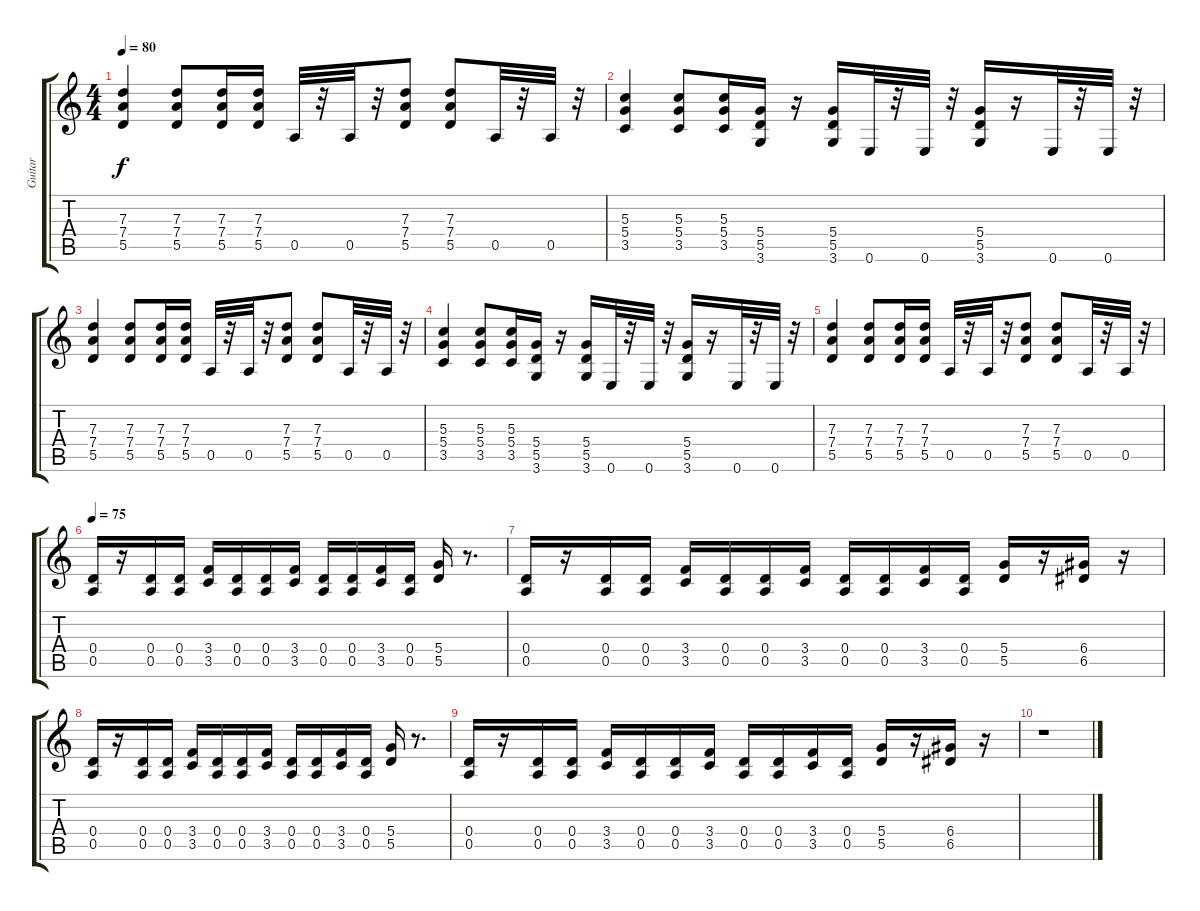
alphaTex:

\track ("Guitar" "Guitar") {instrument overdrivenguitar}
\staff {score tabs}
\tuning (E4 B3 G3 D3 A2 E2) {hide}
\ts (4 4)
\tempo 80
\clef g2
\ks c
(7.3 7.4 5.5).4{dy f} (7.3 7.4 5.5).8 (7.3 7.4 5.5).16 (7.3 7.4 5.5).16 0.5.32 r.32 0.5.32 r.32 (7.3 7.4 5.5).8 (7.3 7.4 5.5).8 0.5.32 r.32 0.5.32 r.32 |
(5.3 5.4 3.5).4 (5.3 5.4 3.5).8 (5.3 5.4 3.5).16 (5.4 5.5 3.6).16 r.16 (5.4 5.5 3.6).16 0.6.32 r.32 0.6.32 r.32 (5.4 5.5 3.6).16 r.16 0.6.32 r.32 0.6.32 r.32 |
(7.3 7.4 5.5).4 (7.3 7.4 5.5).8 (7.3 7.4 5.5).16 (7.3 7.4 5.5).16 0.5.32 r.32 0.5.32 r.32 (7.3 7.4 5.5).8 (7.3 7.4 5.5).8 0.5.32 r.32 0.5.32 r.32 |
(5.3 5.4 3.5).4 (5.3 5.4 3.5).8 (5.3 5.4 3.5).16 (5.4 5.5 3.6).16 r.16 (5.4 5.5 3.6).16 0.6.32 r.32 0.6.32 r.32 (5.4 5.5 3.6).16 r.16 0.6.32 r.32 0.6.32 r.32 |
(7.3 7.4 5.5).4 (7.3 7.4 5.5).8 (7.3 7.4 5.5).16 (7.3 7.4 5.5).16 0.5.32 r.32 0.5.32 r.32 (7.3 7.4 5.5).8 (7.3 7.4 5.5).8 0.5.32 r.32 0.5.32 r.32 |
\tempo 75
(0.4 0.5).16 r.16 (0.4 0.5).16 (0.4 0.5).16 (3.4 3.5).16 (0.4 0.5).16 (0.4 0.5).16 (3.4 3.5).16 (0.4 0.5).16 (0.4 0.5).16 (3.4 3.5).16 (0.4 0.5).16 (5.4 5.5).16 r.8{d} |
(0.4 0.5).16 r.16 (0.4 0.5).16 (0.4 0.5).16 (3.4 3.5).16 (0.4 0.5).16 (0.4 0.5).16 (3.4 3.5).16 (0.4 0.5).16 (0.4 0.5).16 (3.4 3.5).16 (0.4 0.5).16 (5.4 5.5).16 r.16 (6.4 6.5).16 r.16 |
(0.4 0.5).16 r.16 (0.4 0.5).16 (0.4 0.5).16 (3.4 3.5).16 (0.4 0.5).16 (0.4 0.5).16 (3.4 3.5).16 (0.4 0.5).16 (0.4 0.5).16 (3.4 3.5).16 (0.4 0.5).16 (5.4 5.5).16 r.8{d} |
(0.4 0.5).16 r.16 (0.4 0.5).16 (0.4 0.5).16 (3.4 3.5).16 (0.4 0.5).16 (0.4 0.5).16 (3.4 3.5).16 (0.4 0.5).16 (0.4 0.5).16 (3.4 3.5).16 (0.4 0.5).16 (5.4 5.5).16 r.16 (6.4 6.5).16 r.16 |
r.1
